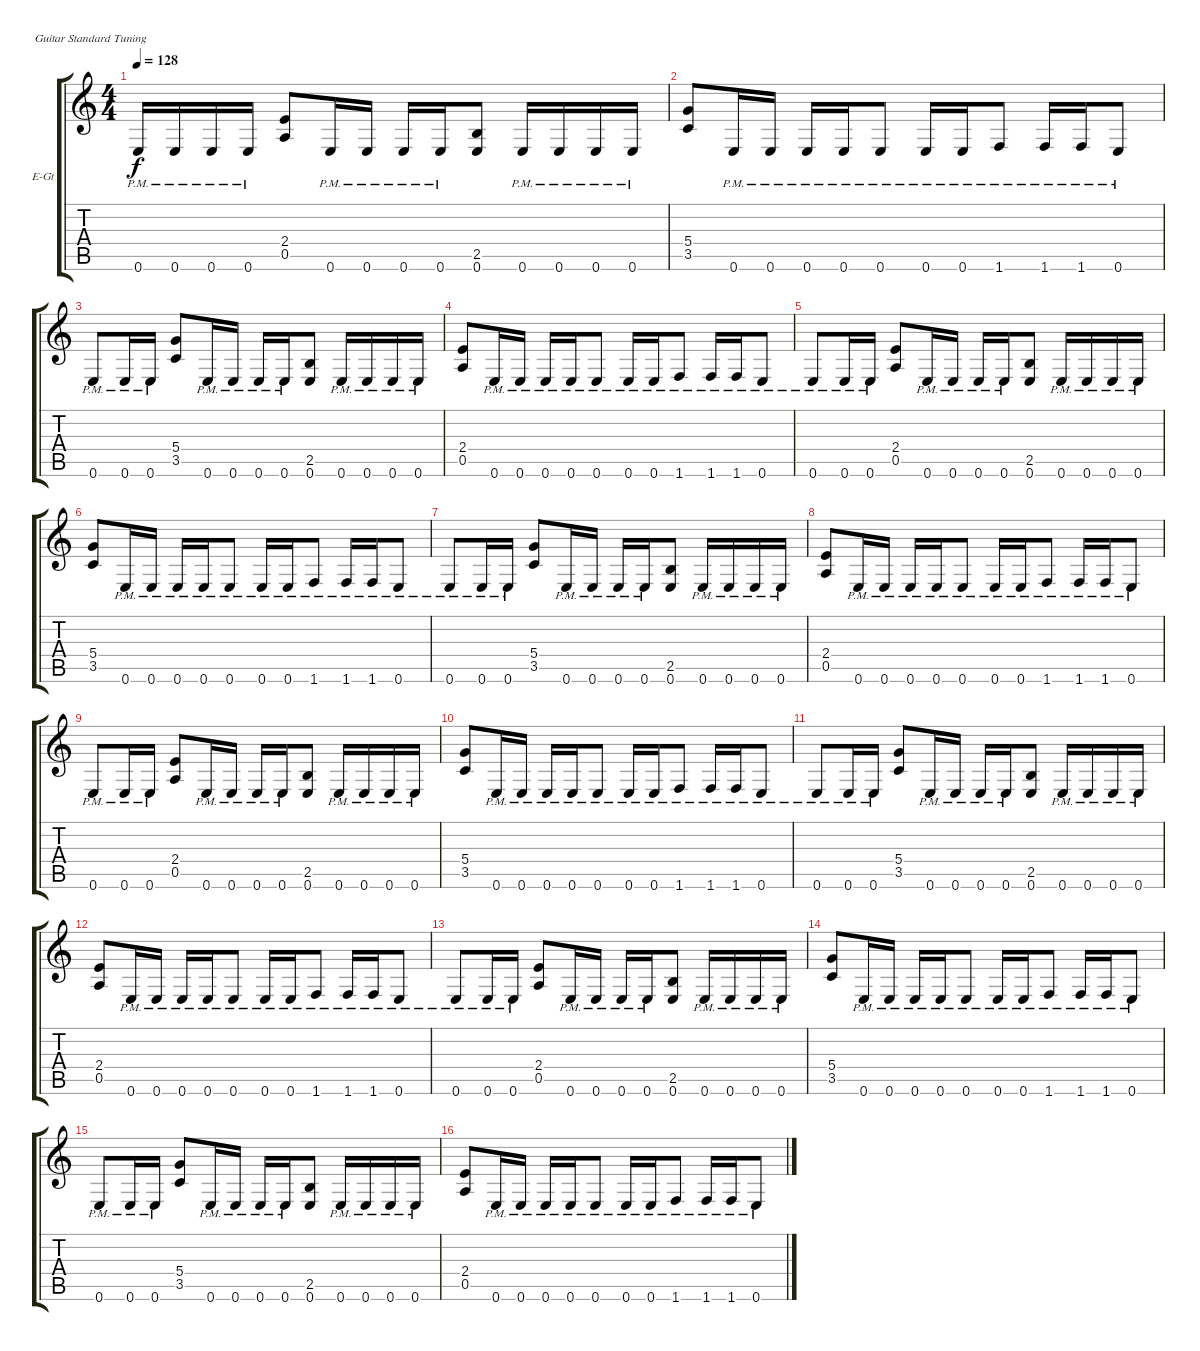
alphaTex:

\defaultSystemsLayout 4
\bracketExtendMode groupsimilarinstruments
\firstSystemTrackNameOrientation horizontal
\otherSystemsTrackNameOrientation horizontal
\track ("Kirk Hammett (Dist.Gtr.2)" "E-Gt") {instrument distortionguitar}
\staff {score tabs}
\tuning (E4 B3 G3 D3 A2 E2)
\ts (4 4)
\tempo 128
\clef g2
\ks c
0.6{pm}.16{dy f} 0.6{pm}.16 0.6{pm}.16 0.6{pm}.16 (0.5 2.4).8 0.6{pm}.16 0.6{pm}.16 0.6{pm}.16 0.6{pm}.16 (0.6 2.5).8 0.6{pm}.16 0.6{pm}.16 0.6{pm}.16 0.6{pm}.16 |
(3.5 5.4).8 0.6{pm}.16 0.6{pm}.16 0.6{pm}.16 0.6{pm}.16 0.6{pm}.8 0.6{pm}.16 0.6{pm}.16 1.6{pm}.8 1.6{pm}.16 1.6{pm}.16 0.6{pm}.8 |
0.6{pm}.8 0.6{pm}.16 0.6{pm}.16 (3.5 5.4).8 0.6{pm}.16 0.6{pm}.16 0.6{pm}.16 0.6{pm}.16 (0.6 2.5).8 0.6{pm}.16 0.6{pm}.16 0.6{pm}.16 0.6{pm}.16 |
(0.5 2.4).8 0.6{pm}.16 0.6{pm}.16 0.6{pm}.16 0.6{pm}.16 0.6{pm}.8 0.6{pm}.16 0.6{pm}.16 1.6{pm}.8 1.6{pm}.16 1.6{pm}.16 0.6{pm}.8 |
0.6{pm}.8 0.6{pm}.16 0.6{pm}.16 (0.5 2.4).8 0.6{pm}.16 0.6{pm}.16 0.6{pm}.16 0.6{pm}.16 (0.6 2.5).8 0.6{pm}.16 0.6{pm}.16 0.6{pm}.16 0.6{pm}.16 |
(3.5 5.4).8 0.6{pm}.16 0.6{pm}.16 0.6{pm}.16 0.6{pm}.16 0.6{pm}.8 0.6{pm}.16 0.6{pm}.16 1.6{pm}.8 1.6{pm}.16 1.6{pm}.16 0.6{pm}.8 |
0.6{pm}.8 0.6{pm}.16 0.6{pm}.16 (3.5 5.4).8 0.6{pm}.16 0.6{pm}.16 0.6{pm}.16 0.6{pm}.16 (0.6 2.5).8 0.6{pm}.16 0.6{pm}.16 0.6{pm}.16 0.6{pm}.16 |
(0.5 2.4).8 0.6{pm}.16 0.6{pm}.16 0.6{pm}.16 0.6{pm}.16 0.6{pm}.8 0.6{pm}.16 0.6{pm}.16 1.6{pm}.8 1.6{pm}.16 1.6{pm}.16 0.6{pm}.8 |
0.6{pm}.8 0.6{pm}.16 0.6{pm}.16 (0.5 2.4).8 0.6{pm}.16 0.6{pm}.16 0.6{pm}.16 0.6{pm}.16 (0.6 2.5).8 0.6{pm}.16 0.6{pm}.16 0.6{pm}.16 0.6{pm}.16 |
(3.5 5.4).8 0.6{pm}.16 0.6{pm}.16 0.6{pm}.16 0.6{pm}.16 0.6{pm}.8 0.6{pm}.16 0.6{pm}.16 1.6{pm}.8 1.6{pm}.16 1.6{pm}.16 0.6{pm}.8 |
0.6{pm}.8 0.6{pm}.16 0.6{pm}.16 (3.5 5.4).8 0.6{pm}.16 0.6{pm}.16 0.6{pm}.16 0.6{pm}.16 (0.6 2.5).8 0.6{pm}.16 0.6{pm}.16 0.6{pm}.16 0.6{pm}.16 |
(0.5 2.4).8 0.6{pm}.16 0.6{pm}.16 0.6{pm}.16 0.6{pm}.16 0.6{pm}.8 0.6{pm}.16 0.6{pm}.16 1.6{pm}.8 1.6{pm}.16 1.6{pm}.16 0.6{pm}.8 |
0.6{pm}.8 0.6{pm}.16 0.6{pm}.16 (0.5 2.4).8 0.6{pm}.16 0.6{pm}.16 0.6{pm}.16 0.6{pm}.16 (0.6 2.5).8 0.6{pm}.16 0.6{pm}.16 0.6{pm}.16 0.6{pm}.16 |
(3.5 5.4).8 0.6{pm}.16 0.6{pm}.16 0.6{pm}.16 0.6{pm}.16 0.6{pm}.8 0.6{pm}.16 0.6{pm}.16 1.6{pm}.8 1.6{pm}.16 1.6{pm}.16 0.6{pm}.8 |
0.6{pm}.8 0.6{pm}.16 0.6{pm}.16 (3.5 5.4).8 0.6{pm}.16 0.6{pm}.16 0.6{pm}.16 0.6{pm}.16 (0.6 2.5).8 0.6{pm}.16 0.6{pm}.16 0.6{pm}.16 0.6{pm}.16 |
(0.5 2.4).8 0.6{pm}.16 0.6{pm}.16 0.6{pm}.16 0.6{pm}.16 0.6{pm}.8 0.6{pm}.16 0.6{pm}.16 1.6{pm}.8 1.6{pm}.16 1.6{pm}.16 0.6{pm}.8
